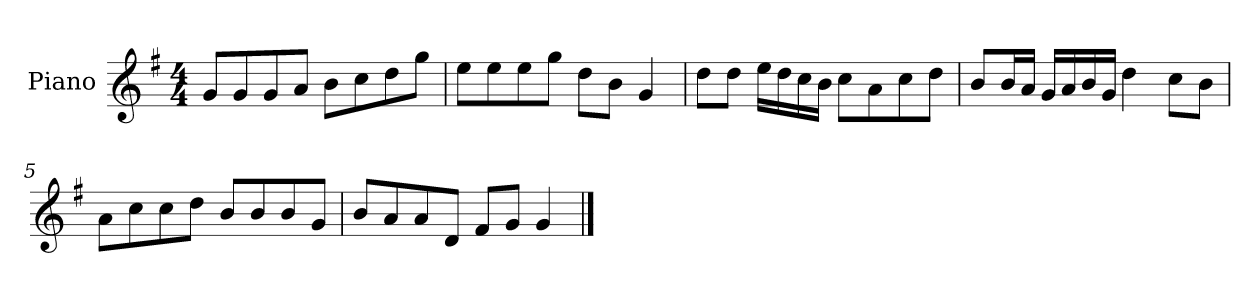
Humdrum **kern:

**kern
*part1
*staff1
*I"Piano
*I'P-no
*clefG2
*k[f#]
*M4/4
*MM90
=1
8g/L
8g/
8g/
8a/J
8b\L
8cc\
8dd\
8gg\J
=2
8ee\L
8ee\
8ee\
8gg\J
8dd\L
8b\J
4g/
=3
8dd\L
8dd\J
16ee\LL
16dd\
16cc\
16b\JJ
8cc\L
8a\
8cc\
8dd\J
=4
8b/L
16b/L
16a/JJ
16g/LL
16a/
16b/
16g/JJ
4dd\
8cc\L
8b\J
!!LO:LB:g=z
=5
8a\L
8cc\
8cc\
8dd\J
8b/L
8b/
8b/
8g/J
=6
8b/L
8a/
8a/
8d/J
8f#/L
8g/J
4g/
==
*-
